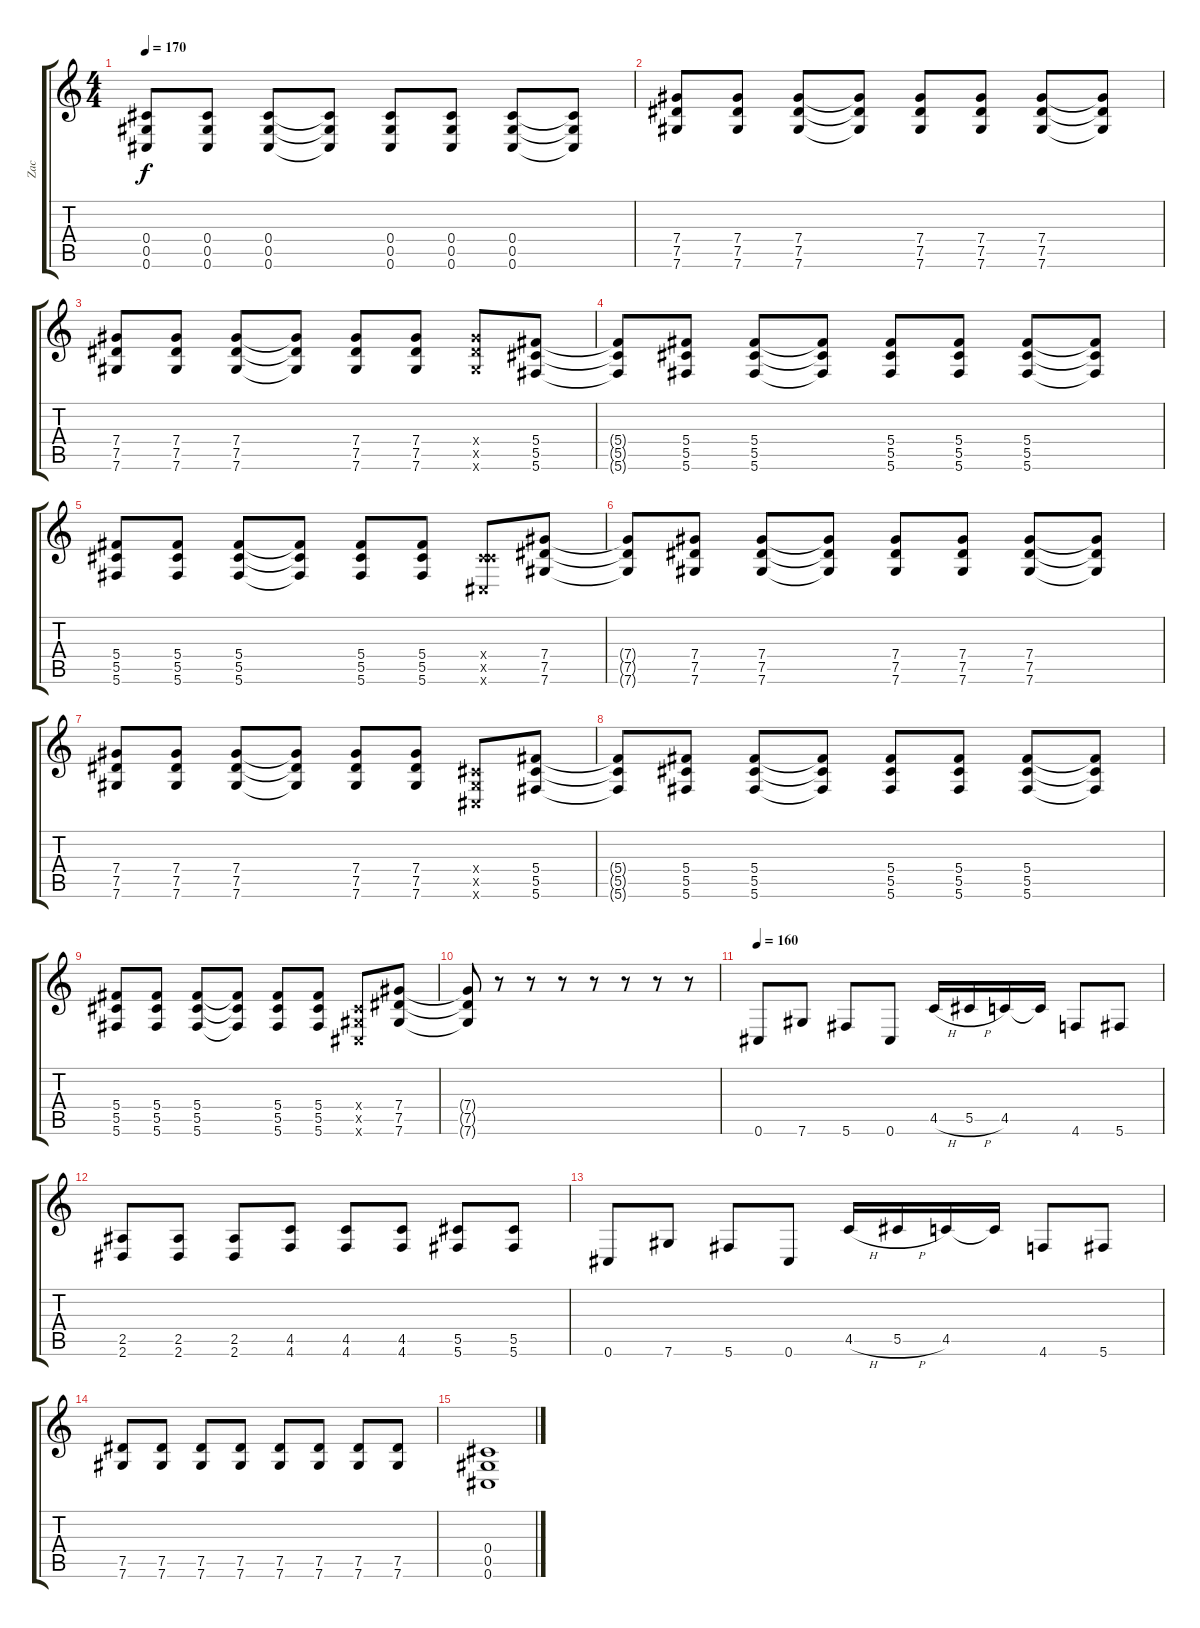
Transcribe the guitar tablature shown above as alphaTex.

\track ("Zac" "Zac") {instrument distortionguitar}
\staff {score tabs}
\tuning (Eb4 Bb3 Gb3 Db3 Ab2 Db2) {hide}
\ts (4 4)
\tempo 170
\clef g2
\ks c
(0.4 0.5 0.6).8{dy f} (0.4 0.5 0.6).8 (0.4 0.5 0.6).8 (0.4{t} 0.5{t} 0.6{t}).8 (0.4 0.5 0.6).8 (0.4 0.5 0.6).8 (0.4 0.5 0.6).8 (0.4{t} 0.5{t} 0.6{t}).8 |
(7.4 7.5 7.6).8 (7.4 7.5 7.6).8 (7.4 7.5 7.6).8 (7.4{t} 7.5{t} 7.6{t}).8 (7.4 7.5 7.6).8 (7.4 7.5 7.6).8 (7.4 7.5 7.6).8 (7.4{t} 7.5{t} 7.6{t}).8 |
(7.4 7.5 7.6).8 (7.4 7.5 7.6).8 (7.4 7.5 7.6).8 (7.4{t} 7.5{t} 7.6{t}).8 (7.4 7.5 7.6).8 (7.4 7.5 7.6).8 (7.4{x} 7.5{x} 7.6{x}).8 (5.4 5.5 5.6).8 |
(5.4{t} 5.5{t} 5.6{t}).8 (5.4 5.5 5.6).8 (5.4 5.5 5.6).8 (5.4{t} 5.5{t} 5.6{t}).8 (5.4 5.5 5.6).8 (5.4 5.5 5.6).8 (5.4 5.5 5.6).8 (5.4{t} 5.5{t} 5.6{t}).8 |
(5.4 5.5 5.6).8 (5.4 5.5 5.6).8 (5.4 5.5 5.6).8 (5.4{t} 5.5{t} 5.6{t}).8 (5.4 5.5 5.6).8 (5.4 5.5 5.6).8 (0.4{x} 5.5{x} 0.6{x}).8 (7.4 7.5 7.6).8 |
(7.4{t} 7.5{t} 7.6{t}).8 (7.4 7.5 7.6).8 (7.4 7.5 7.6).8 (7.4{t} 7.5{t} 7.6{t}).8 (7.4 7.5 7.6).8 (7.4 7.5 7.6).8 (7.4 7.5 7.6).8 (7.4{t} 7.5{t} 7.6{t}).8 |
(7.4 7.5 7.6).8 (7.4 7.5 7.6).8 (7.4 7.5 7.6).8 (7.4{t} 7.5{t} 7.6{t}).8 (7.4 7.5 7.6).8 (7.4 7.5 7.6).8 (0.4{x} 0.5{x} 0.6{x}).8 (5.4 5.5 5.6).8 |
(5.4{t} 5.5{t} 5.6{t}).8 (5.4 5.5 5.6).8 (5.4 5.5 5.6).8 (5.4{t} 5.5{t} 5.6{t}).8 (5.4 5.5 5.6).8 (5.4 5.5 5.6).8 (5.4 5.5 5.6).8 (5.4{t} 5.5{t} 5.6{t}).8 |
(5.4 5.5 5.6).8 (5.4 5.5 5.6).8 (5.4 5.5 5.6).8 (5.4{t} 5.5{t} 5.6{t}).8 (5.4 5.5 5.6).8 (5.4 5.5 5.6).8 (0.4{x} 0.5{x} 0.6{x}).8 (7.4 7.5 7.6).8 |
(7.4{t} 7.5{t} 7.6{t}).8 r.8 r.8 r.8 r.8 r.8 r.8 r.8 |
\tempo 160
0.6.8 7.6.8 5.6.8 0.6.8 4.5{h}.16 5.5{h}.16 4.5.16 4.5{t}.16 4.6.8 5.6.8 |
(2.5 2.6).8 (2.5 2.6).8 (2.5 2.6).8 (4.5 4.6).8 (4.5 4.6).8 (4.5 4.6).8 (5.5 5.6).8 (5.5 5.6).8 |
0.6.8 7.6.8 5.6.8 0.6.8 4.5{h}.16 5.5{h}.16 4.5.16 4.5{t}.16 4.6.8 5.6.8 |
(7.5 7.6).8 (7.5 7.6).8 (7.5 7.6).8 (7.5 7.6).8 (7.5 7.6).8 (7.5 7.6).8 (7.5 7.6).8 (7.5 7.6).8 |
(0.4 0.5 0.6).1
